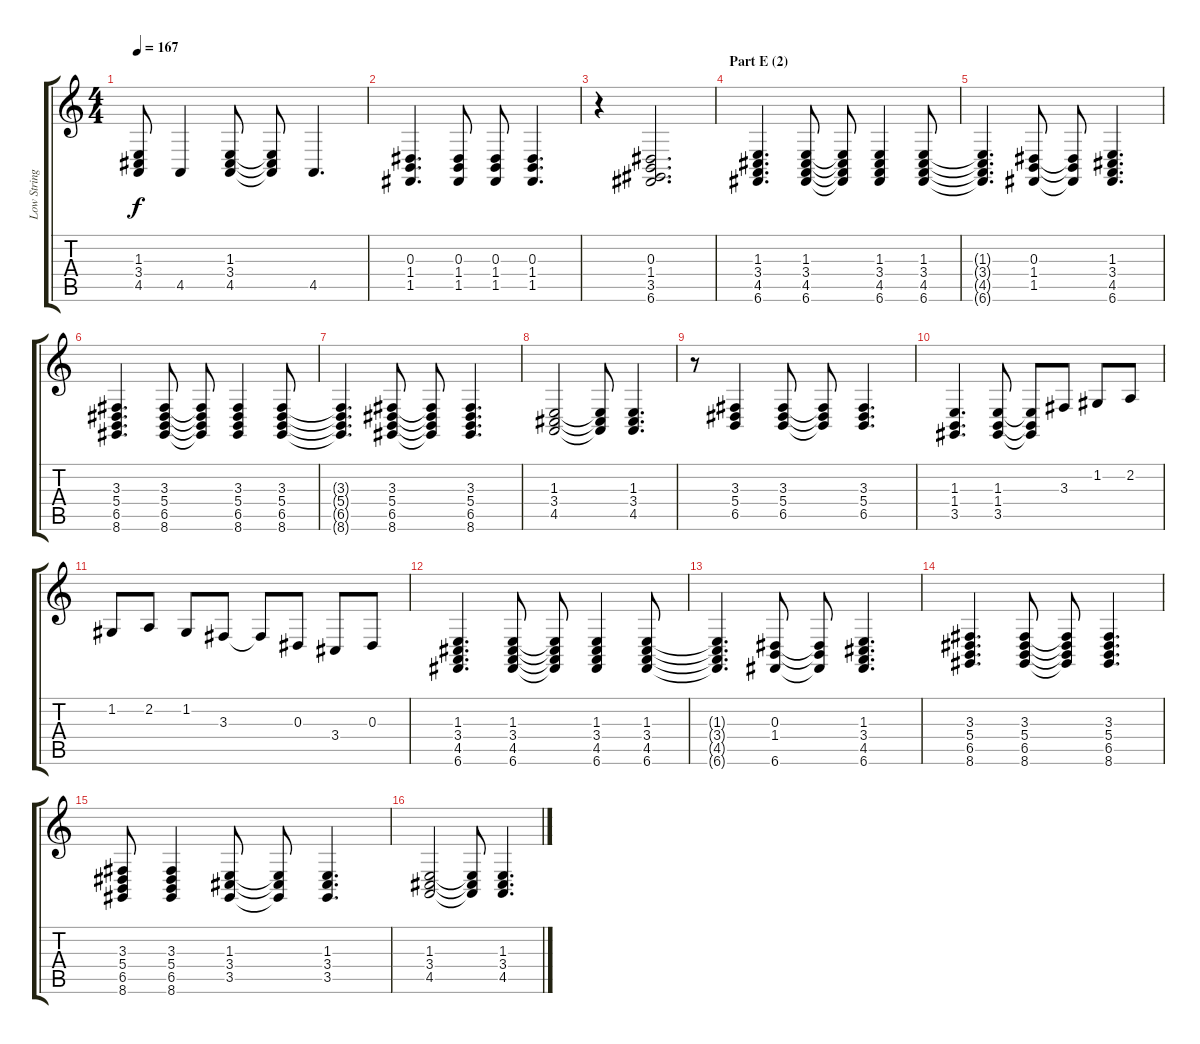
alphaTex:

\track ("Low Strings" "Low String") {mute instrument stringensemble1}
\staff {score tabs}
\tuning (C4 G3 Eb3 Bb2 F2 C2) {hide}
\ts (4 4)
\tempo 167
\clef g2
\ks c
(1.3{t} 3.4{t} 4.5{t}).8{dy f} 4.5.4 (1.3 3.4 4.5).8 (1.3{t} 3.4{t} 4.5{t}).8 4.5.4{d} |
(0.3 1.4 1.5).4{d} (0.3 1.4 1.5).8 (0.3 1.4 1.5).8 (0.3 1.4 1.5).4{d} |
r.4 (0.3 1.4 3.5 6.6).2{d} |
\section ("" "Part E (2)")
(1.3 3.4 4.5 6.6).4{d} (1.3 3.4 4.5 6.6).8 (1.3{t} 3.4{t} 4.5{t} 6.6{t}).8 (1.3 3.4 4.5 6.6).4 (1.3 3.4 4.5 6.6).8 |
(1.3{t} 3.4{t} 4.5{t} 6.6{t}).4{d} (0.3 1.4 1.5).8 (0.3{t} 1.4{t} 1.5{t}).8 (1.3 3.4 4.5 6.6).4{d} |
(3.3 5.4 6.5 8.6).4{d} (3.3 5.4 6.5 8.6).8 (3.3{t} 5.4{t} 6.5{t} 8.6{t}).8 (3.3 5.4 6.5 8.6).4 (3.3 5.4 6.5 8.6).8 |
(3.3{t} 5.4{t} 6.5{t} 8.6{t}).4{d} (3.3 5.4 6.5 8.6).8 (3.3{t} 5.4{t} 6.5{t} 8.6{t}).8 (3.3 5.4 6.5 8.6).4{d} |
(1.3 3.4 4.5).2 (1.3{t} 3.4{t} 4.5{t}).8 (1.3 3.4 4.5).4{d} |
r.8 (3.3 5.4 6.5).4 (3.3 5.4 6.5).8 (3.3{t} 5.4{t} 6.5{t}).8 (3.3 5.4 6.5).4{d} |
(1.3 1.4 3.5).4{d} (1.3 1.4 3.5).8 (1.3{t} 1.4{t} 3.5{t}).8 3.3.8 1.2.8 2.2.8 |
1.2.8 2.2.8 1.2.8 3.3.8 3.3{t}.8 0.3.8 3.4.8 0.3.8 |
(1.3 3.4 4.5 6.6).4{d} (1.3 3.4 4.5 6.6).8 (1.3{t} 3.4{t} 4.5{t} 6.6{t}).8 (1.3 3.4 4.5 6.6).4 (1.3 3.4 4.5 6.6).8 |
(1.3{t} 3.4{t} 4.5{t} 6.6{t}).4{d} (0.3 1.4 6.6).8 (0.3{t} 1.4{t} 6.6{t}).8 (1.3 3.4 4.5 6.6).4{d} |
(3.3 5.4 6.5 8.6).4{d} (3.3 5.4 6.5 8.6).8 (3.3{t} 5.4{t} 6.5{t} 8.6{t}).8 (3.3 5.4 6.5 8.6).4{d} |
(3.3 5.4 6.5 8.6).8 (3.3 5.4 6.5 8.6).4 (1.3 3.4 3.5).8 (1.3{t} 3.4{t} 3.5{t}).8 (1.3 3.4 3.5).4{d} |
(1.3 3.4 4.5).2 (1.3{t} 3.4{t} 4.5{t}).8 (1.3 3.4 4.5).4{d}
